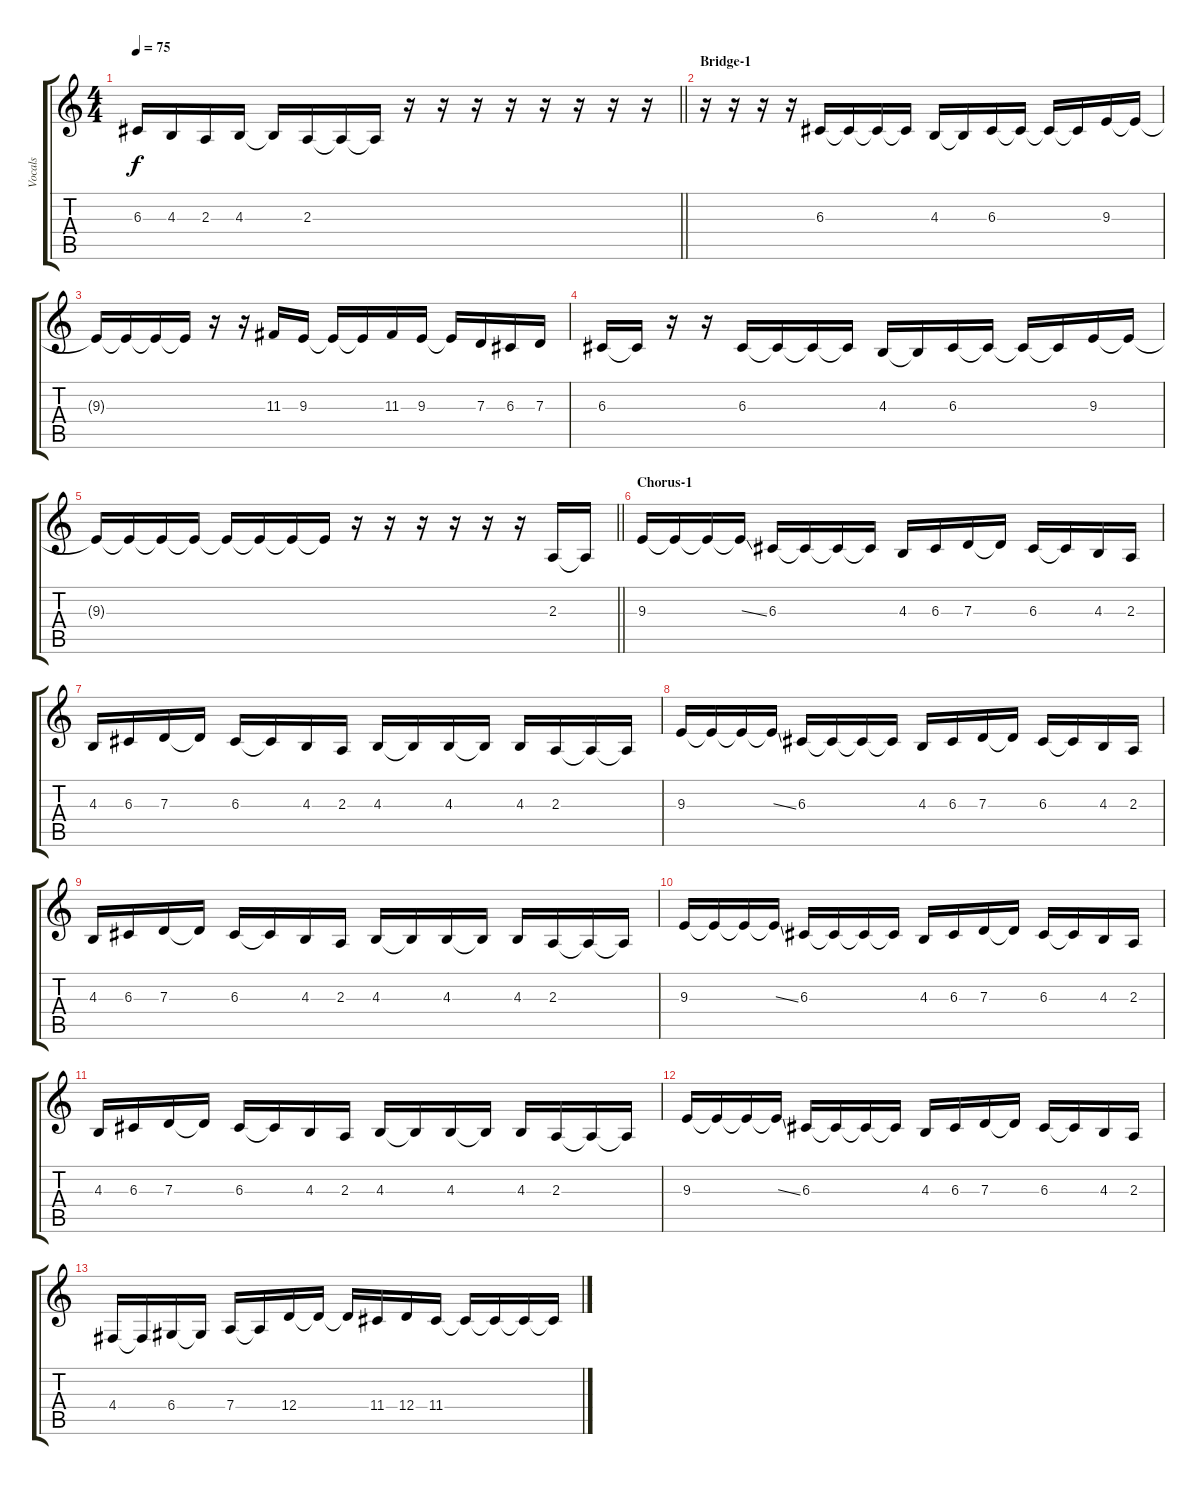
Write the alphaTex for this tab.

\track ("Vocals" "Vocals") {instrument lead6voice}
\staff {score tabs}
\tuning (E4 B3 G3 D3 A2 E2) {hide}
\ts (4 4)
\tempo 75
\clef g2
\barLineRight lightlight
\ks c
6.3.16{dy f} 4.3.16 2.3.16 4.3.16 4.3{t}.16 2.3.16 2.3{t}.16 2.3{t}.16 r.16 r.16 r.16 r.16 r.16 r.16 r.16 r.16 |
\section ("" "Bridge-1")
r.16 r.16 r.16 r.16 6.3.16 6.3{t}.16 6.3{t}.16 6.3{t}.16 4.3.16 4.3{t}.16 6.3.16 6.3{t}.16 6.3{t}.16 6.3{t}.16 9.3.16 9.3{t}.16 |
9.3{t}.16 9.3{t}.16 9.3{t}.16 9.3{t}.16 r.16 r.16 11.3.16 9.3.16 9.3{t}.16 9.3{t}.16 11.3.16 9.3.16 9.3{t}.16 7.3.16 6.3.16 7.3.16 |
6.3.16 6.3{t}.16 r.16 r.16 6.3.16 6.3{t}.16 6.3{t}.16 6.3{t}.16 4.3.16 4.3{t}.16 6.3.16 6.3{t}.16 6.3{t}.16 6.3{t}.16 9.3.16 9.3{t}.16 |
\barLineRight lightlight
9.3{t}.16 9.3{t}.16 9.3{t}.16 9.3{t}.16 9.3{t}.16 9.3{t}.16 9.3{t}.16 9.3{t}.16 r.16 r.16 r.16 r.16 r.16 r.16 2.3.16 2.3{t}.16 |
\section ("" "Chorus-1")
9.3.16 9.3{t}.16 9.3{t}.16 9.3{ss t}.16 6.3.16 6.3{t}.16 6.3{t}.16 6.3{t}.16 4.3.16 6.3.16 7.3.16 7.3{t}.16 6.3.16 6.3{t}.16 4.3.16 2.3.16 |
4.3.16 6.3.16 7.3.16 7.3{t}.16 6.3.16 6.3{t}.16 4.3.16 2.3.16 4.3.16 4.3{t}.16 4.3.16 4.3{t}.16 4.3.16 2.3.16 2.3{t}.16 2.3{t}.16 |
9.3.16 9.3{t}.16 9.3{t}.16 9.3{ss t}.16 6.3.16 6.3{t}.16 6.3{t}.16 6.3{t}.16 4.3.16 6.3.16 7.3.16 7.3{t}.16 6.3.16 6.3{t}.16 4.3.16 2.3.16 |
4.3.16 6.3.16 7.3.16 7.3{t}.16 6.3.16 6.3{t}.16 4.3.16 2.3.16 4.3.16 4.3{t}.16 4.3.16 4.3{t}.16 4.3.16 2.3.16 2.3{t}.16 2.3{t}.16 |
9.3.16 9.3{t}.16 9.3{t}.16 9.3{ss t}.16 6.3.16 6.3{t}.16 6.3{t}.16 6.3{t}.16 4.3.16 6.3.16 7.3.16 7.3{t}.16 6.3.16 6.3{t}.16 4.3.16 2.3.16 |
4.3.16 6.3.16 7.3.16 7.3{t}.16 6.3.16 6.3{t}.16 4.3.16 2.3.16 4.3.16 4.3{t}.16 4.3.16 4.3{t}.16 4.3.16 2.3.16 2.3{t}.16 2.3{t}.16 |
9.3.16 9.3{t}.16 9.3{t}.16 9.3{ss t}.16 6.3.16 6.3{t}.16 6.3{t}.16 6.3{t}.16 4.3.16 6.3.16 7.3.16 7.3{t}.16 6.3.16 6.3{t}.16 4.3.16 2.3.16 |
4.4.16 4.4{t}.16 6.4.16 6.4{t}.16 7.4.16 7.4{t}.16 12.4.16 12.4{t}.16 12.4{t}.16 11.4.16 12.4.16 11.4.16 11.4{t}.16 11.4{t}.16 11.4{t}.16 11.4{t}.16
